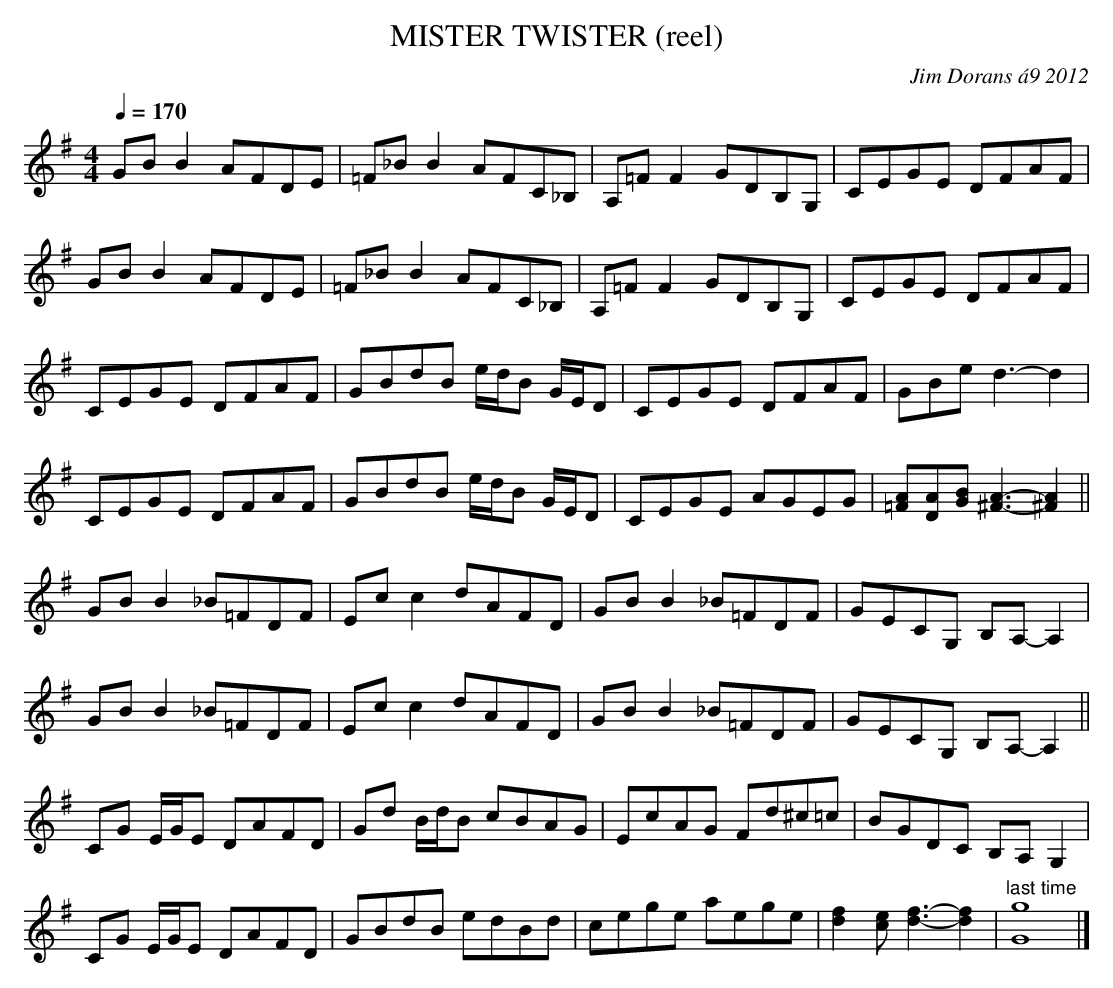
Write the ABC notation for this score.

X:1
T:MISTER TWISTER (reel)
C:Jim Dorans \'a9 2012
Q:1/4=170
M:4/4
L:1/8
K:G
GBB2 AFDE|=F_BB2 AFC_B,|A,=FF2 GDB,G,|CEGE DFAF|
GBB2 AFDE|=F_BB2 AFC_B,|A,=FF2 GDB,G,|CEGE DFAF|
CEGE DFAF|GBdB e/d/B G/E/D|CEGE DFAF|GBe d3-d2|
CEGE DFAF|GBdB e/d/B G/E/D|CEGE AGEG|[=FA][DA][GB][A3-^F3-][^F2A2]||
GBB2 _B=FDF|Ecc2 dAFD|GBB2 _B=FDF|GECG, B,A,- A,2|
GBB2 _B=FDF|Ecc2 dAFD|GBB2 _B=FDF|GECG, B,A,- A,2||
CG E/G/E DAFD|Gd B/d/B cBAG|EcAG Fd^c=c|BGDC B,A, G,2|
CG E/G/E DAFD|GBdB edBd|cege aege|[f2d2][ce][d3-f3-][d2f2] |\
"last time" [G8g8]|]
